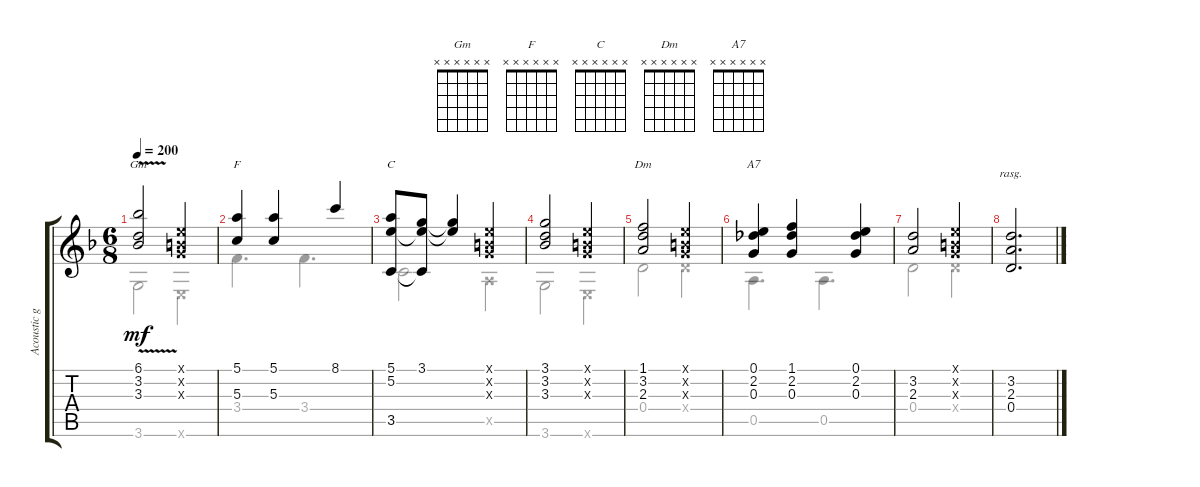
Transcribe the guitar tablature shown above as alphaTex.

\track ("Acoustic guitar" "Acoustic g") {instrument acousticguitarsteel}
\staff {score tabs}
\tuning (E4 B3 G3 D3 A2 E2) {hide}
\chord ("Gm" x x x x x x)
\chord ("F" x x x x x x)
\chord ("C" x x x x x x)
\chord ("Dm" x x x x x x)
\chord ("A7" x x x x x x)
\voice
\ts (6 8)
\tempo 200
\clef g2
\ks dminor
(6.1 3.2{v} 3.3).2{ch "Gm" dy mf} (0.1{x} 0.2{x} 0.3{x}).4 |
(5.1 5.3).4{ch "F"} (5.1 5.3).4 8.1.4 |
(5.1 5.2 3.5).8{ch "C"} (3.1 5.2{t} 3.5{t}).8 (3.1{t} 5.2{t}).4 (0.1{x} 0.2{x} 0.3{x}).4 |
(3.1 3.2 3.3).2 (0.1{x} 0.2{x} 0.3{x}).4 |
(1.1 3.2 2.3).2{ch "Dm"} (0.1{x} 0.2{x} 0.3{x}).4 |
(0.1 2.2 0.3).4{ch "A7"} (1.1 2.2 0.3).4 (0.1 2.2 0.3).4 |
(3.2 2.3).2 (0.1{x} 0.2{x} 0.3{x}).4 |
(3.2 2.3 0.4).2{d rasg ii}
\voice
\clef g2
\ottava regular
\simile none
\ks dminor
3.6.2{dy mf} 0.6{x}.4 |
3.4.4{d} 3.4.4{d} |
3.5.2 0.5{x}.4 |
3.6.2 0.6{x}.4 |
0.4.2 0.4{x}.4 |
0.5.4{d} 0.5.4{d} |
0.4.2 0.4{x}.4 |
